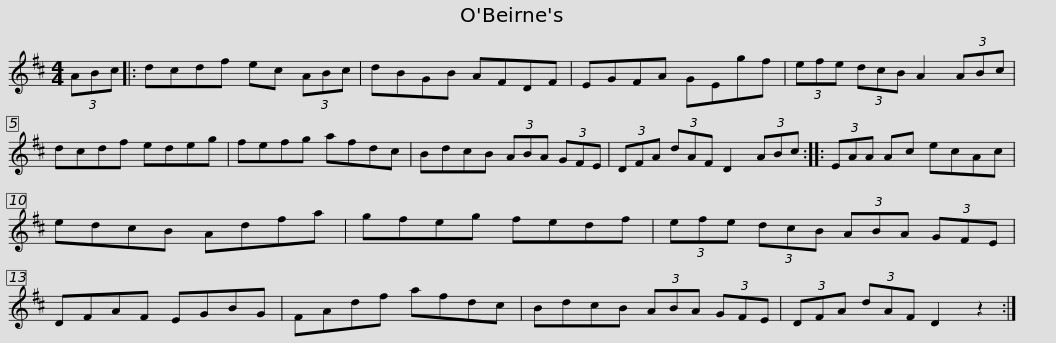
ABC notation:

X:1
L:1/8
M:4/4
I:linebreak $
K:D
V:1 treble
V:1
 (3ABc |: dcdf ec (3ABc | dBGB AFDF | EGFA GEgf | (3efe (3dcB A2 (3ABc |$ %5
 dcdf edeg | fefg afdc | BdcB (3ABA (3GFE | (3DFA (3dAF D2 (3ABc :: (3EAA Ac ecAc |$ %10
 edcB Adfa | gfeg fedf | (3efe (3dcB (3ABA (3GFE | DFAF EGBG | FAdf afdc |$ %15
 BdcB (3ABA (3GFE | (3DFA (3dAF D2 z2 :| %17
